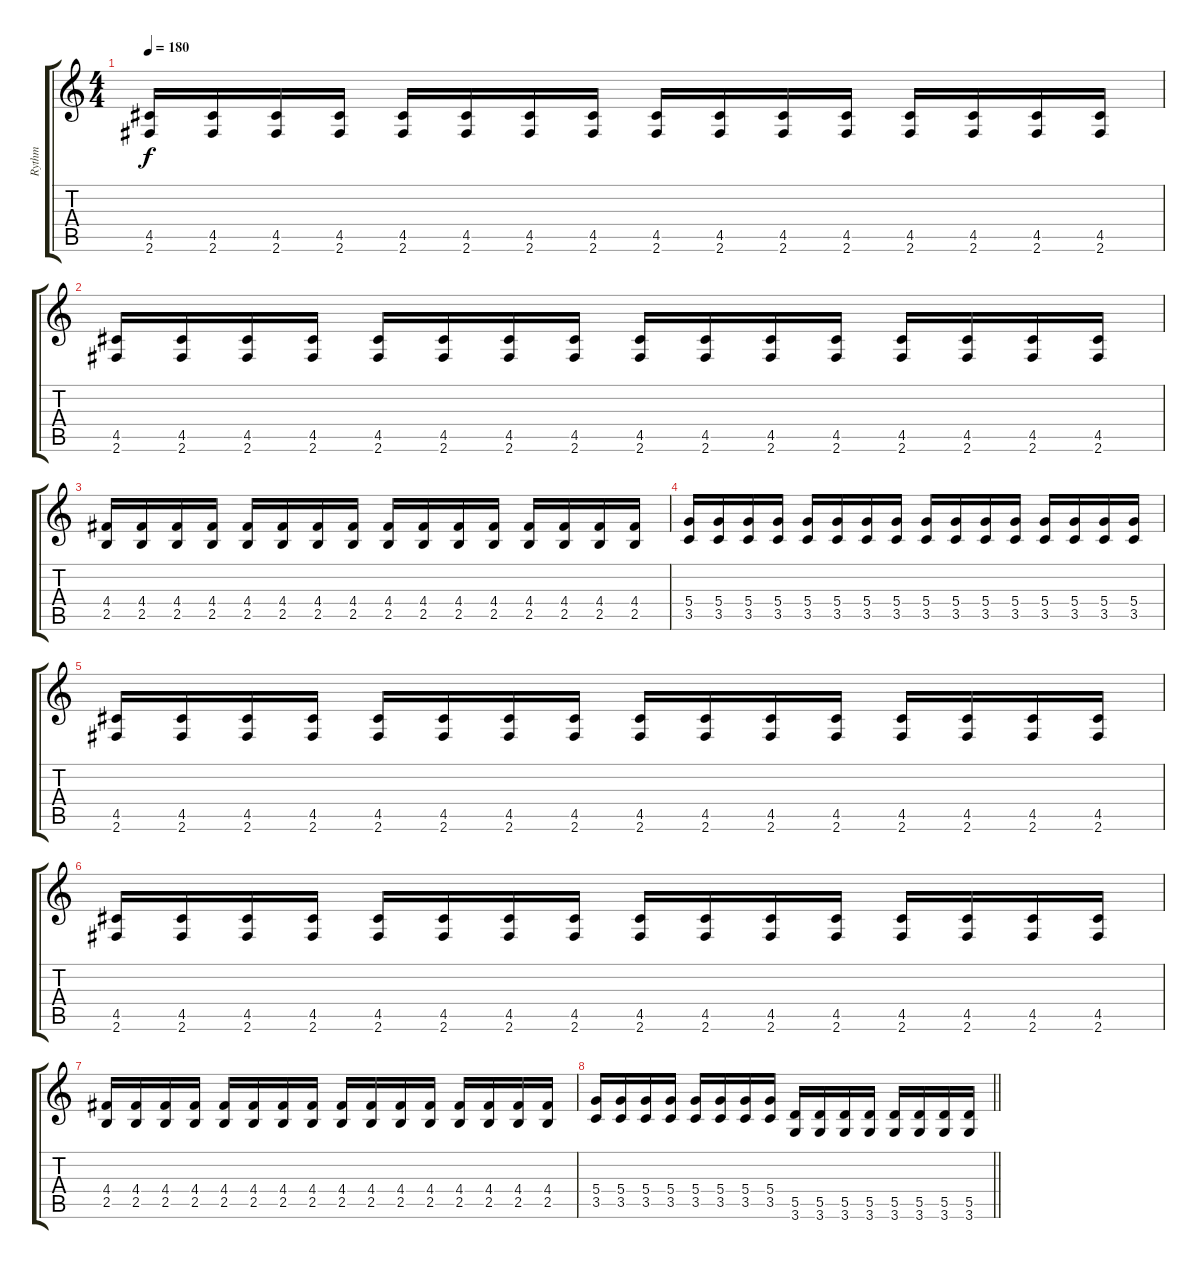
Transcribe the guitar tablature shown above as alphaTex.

\track ("Rythm" "Rythm") {instrument distortionguitar}
\staff {score tabs}
\tuning (E4 B3 G3 D3 A2 E2) {hide}
\ts (4 4)
\tempo 180
\clef g2
\ks c
(4.5 2.6).16{dy f} (4.5 2.6).16 (4.5 2.6).16 (4.5 2.6).16 (4.5 2.6).16 (4.5 2.6).16 (4.5 2.6).16 (4.5 2.6).16 (4.5 2.6).16 (4.5 2.6).16 (4.5 2.6).16 (4.5 2.6).16 (4.5 2.6).16 (4.5 2.6).16 (4.5 2.6).16 (4.5 2.6).16 |
(4.5 2.6).16 (4.5 2.6).16 (4.5 2.6).16 (4.5 2.6).16 (4.5 2.6).16 (4.5 2.6).16 (4.5 2.6).16 (4.5 2.6).16 (4.5 2.6).16 (4.5 2.6).16 (4.5 2.6).16 (4.5 2.6).16 (4.5 2.6).16 (4.5 2.6).16 (4.5 2.6).16 (4.5 2.6).16 |
(4.4 2.5).16 (4.4 2.5).16 (4.4 2.5).16 (4.4 2.5).16 (4.4 2.5).16 (4.4 2.5).16 (4.4 2.5).16 (4.4 2.5).16 (4.4 2.5).16 (4.4 2.5).16 (4.4 2.5).16 (4.4 2.5).16 (4.4 2.5).16 (4.4 2.5).16 (4.4 2.5).16 (4.4 2.5).16 |
(5.4 3.5).16 (5.4 3.5).16 (5.4 3.5).16 (5.4 3.5).16 (5.4 3.5).16 (5.4 3.5).16 (5.4 3.5).16 (5.4 3.5).16 (5.4 3.5).16 (5.4 3.5).16 (5.4 3.5).16 (5.4 3.5).16 (5.4 3.5).16 (5.4 3.5).16 (5.4 3.5).16 (5.4 3.5).16 |
(4.5 2.6).16 (4.5 2.6).16 (4.5 2.6).16 (4.5 2.6).16 (4.5 2.6).16 (4.5 2.6).16 (4.5 2.6).16 (4.5 2.6).16 (4.5 2.6).16 (4.5 2.6).16 (4.5 2.6).16 (4.5 2.6).16 (4.5 2.6).16 (4.5 2.6).16 (4.5 2.6).16 (4.5 2.6).16 |
(4.5 2.6).16 (4.5 2.6).16 (4.5 2.6).16 (4.5 2.6).16 (4.5 2.6).16 (4.5 2.6).16 (4.5 2.6).16 (4.5 2.6).16 (4.5 2.6).16 (4.5 2.6).16 (4.5 2.6).16 (4.5 2.6).16 (4.5 2.6).16 (4.5 2.6).16 (4.5 2.6).16 (4.5 2.6).16 |
(4.4 2.5).16 (4.4 2.5).16 (4.4 2.5).16 (4.4 2.5).16 (4.4 2.5).16 (4.4 2.5).16 (4.4 2.5).16 (4.4 2.5).16 (4.4 2.5).16 (4.4 2.5).16 (4.4 2.5).16 (4.4 2.5).16 (4.4 2.5).16 (4.4 2.5).16 (4.4 2.5).16 (4.4 2.5).16 |
\barLineRight lightlight
(5.4 3.5).16 (5.4 3.5).16 (5.4 3.5).16 (5.4 3.5).16 (5.4 3.5).16 (5.4 3.5).16 (5.4 3.5).16 (5.4 3.5).16 (5.5 3.6).16 (5.5 3.6).16 (5.5 3.6).16 (5.5 3.6).16 (5.5 3.6).16 (5.5 3.6).16 (5.5 3.6).16 (5.5 3.6).16
